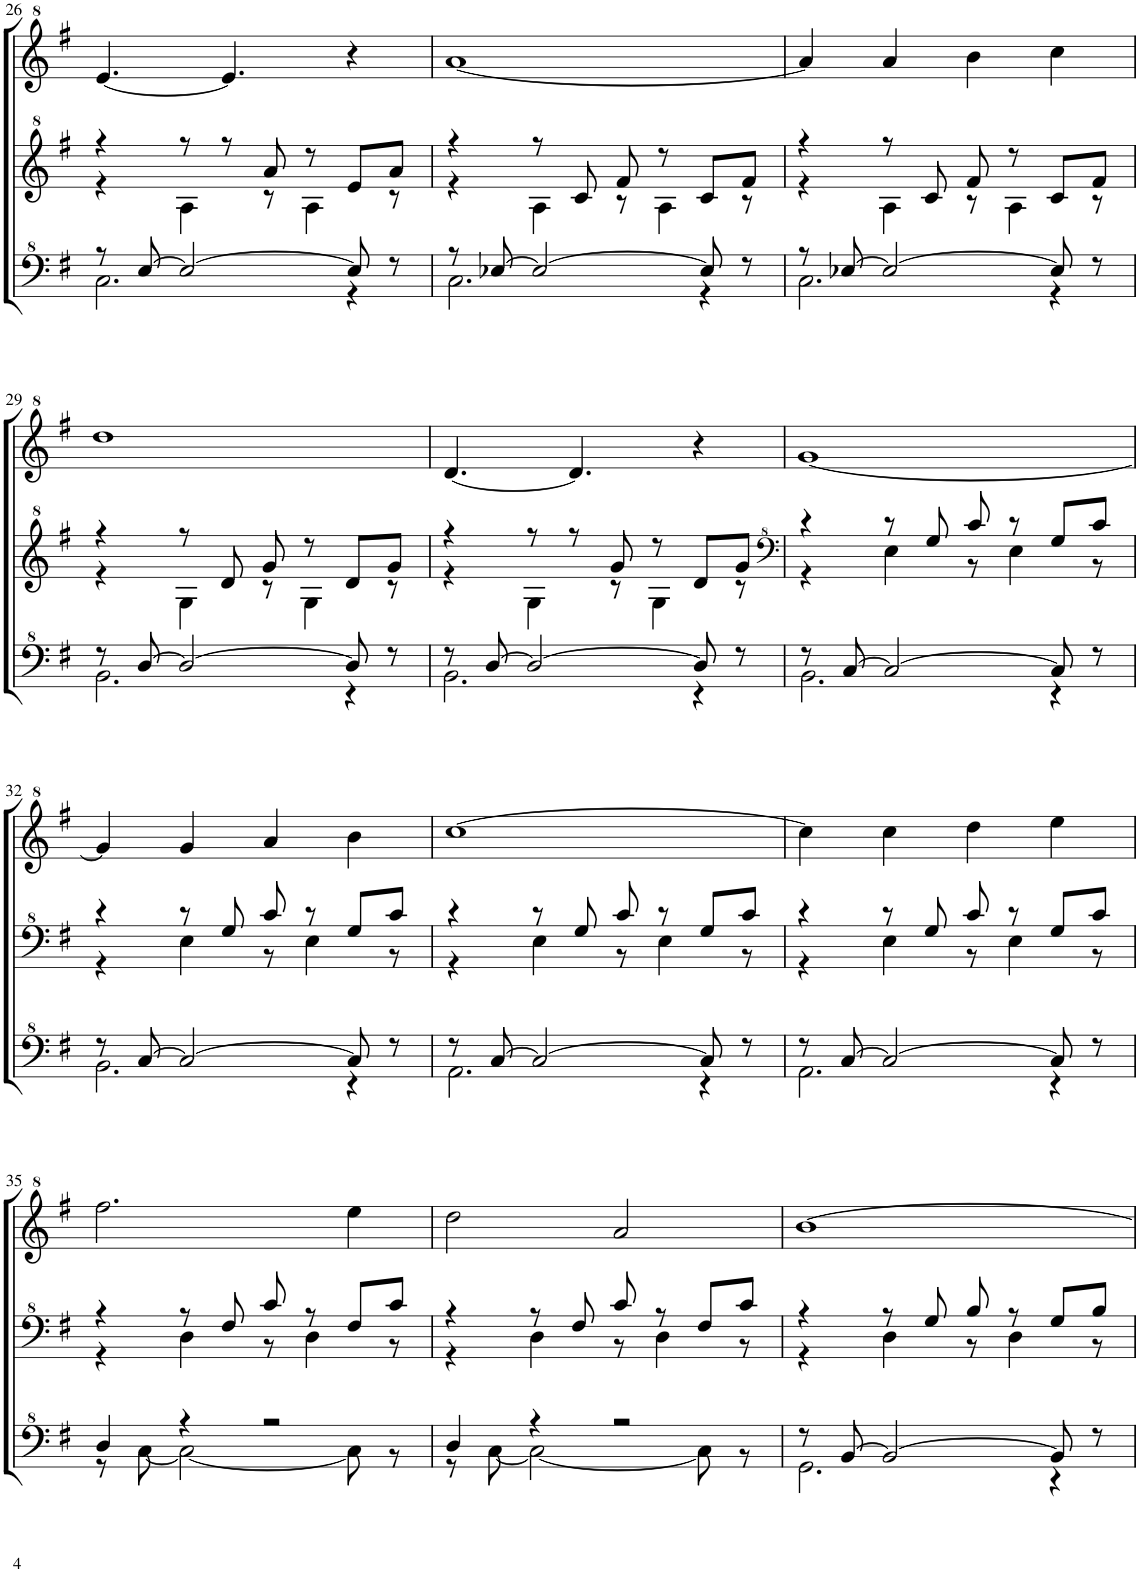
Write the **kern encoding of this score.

**kern	**kern	**kern
*part1	*part1	*part1
*staff3	*staff2	*staff1
*I"Model III	*	*
!!LO:PB:g=z
*clefF^4	*clefG^2	*clefG^2
*k[f#]	*k[f#]	*k[f#]
*M4/4	*M4/4	*M4/4
*met(c)	*met(c)	*met(c)
=26	=26	=26
*^	*^	*
2.c\	8r	4r	4r	[4.ee/
.	[8e/	.	.	.
.	2e/_	8r	4a\	.
.	.	8r	.	4.ee/]
.	.	8aa/	8r	.
.	.	8r	4a\	.
4r	8e/]	8ee/L	.	4r
.	8r	8aa/J	8r	.
=27	=27	=27	=27	=27
2.c\	8r	4r	4r	[1aa
.	[8e-X/	.	.	.
.	2e-/_	8r	4a\	.
.	.	8cc/	.	.
.	.	8ff#/	8r	.
.	.	8r	4a\	.
4r	8e-/]	8cc/L	.	.
.	8r	8ff#/J	8r	.
=28	=28	=28	=28	=28
2.c\	8r	4r	4r	4aa/]
.	[8e-X/	.	.	.
.	2e-/_	8r	4a\	4aa/
.	.	8cc/	.	.
.	.	8ff#/	8r	4bb\
.	.	8r	4a\	.
4r	8e-/]	8cc/L	.	4ccc\
.	8r	8ff#/J	8r	.
!!LO:LB:g=z
=29	=29	=29	=29	=29
2.B\	8r	4r	4r	1ddd
.	[8d/	.	.	.
.	2d/_	8r	4g\	.
.	.	8dd/	.	.
.	.	8gg/	8r	.
.	.	8r	4g\	.
4r	8d/]	8dd/L	.	.
.	8r	8gg/J	8r	.
=30	=30	=30	=30	=30
2.B\	8r	4r	4r	[4.dd/
.	[8d/	.	.	.
.	2d/_	8r	4g\	.
.	.	8r	.	4.dd/]
.	.	8gg/	8r	.
.	.	8r	4g\	.
4r	8d/]	8dd/L	.	4r
.	8r	8gg/J	8r	.
=31	=31	=31	=31	=31
*	*	*clefF^4	*	*
2.B\	8r	4r	4r	[1gg
.	[8c/	.	.	.
.	2c/_	8r	4e\	.
.	.	8g/	.	.
.	.	8cc/	8r	.
.	.	8r	4e\	.
4r	8c/]	8g/L	.	.
.	8r	8cc/J	8r	.
!!LO:LB:g=z
=32	=32	=32	=32	=32
2.B\	8r	4r	4r	4gg/]
.	[8c/	.	.	.
.	2c/_	8r	4e\	4gg/
.	.	8g/	.	.
.	.	8cc/	8r	4aa/
.	.	8r	4e\	.
4r	8c/]	8g/L	.	4bb\
.	8r	8cc/J	8r	.
=33	=33	=33	=33	=33
2.A\	8r	4r	4r	[1ccc
.	[8c/	.	.	.
.	2c/_	8r	4e\	.
.	.	8g/	.	.
.	.	8cc/	8r	.
.	.	8r	4e\	.
4r	8c/]	8g/L	.	.
.	8r	8cc/J	8r	.
=34	=34	=34	=34	=34
2.A\	8r	4r	4r	4ccc\]
.	[8c/	.	.	.
.	2c/_	8r	4e\	4ccc\
.	.	8g/	.	.
.	.	8cc/	8r	4ddd\
.	.	8r	4e\	.
4r	8c/]	8g/L	.	4eee\
.	8r	8cc/J	8r	.
!!LO:LB:g=z
=35	=35	=35	=35	=35
8r	4d/	4r	4r	2.fff#\
[8c\	.	.	.	.
2c\_	4r	8r	4d\	.
.	.	8f#/	.	.
.	2r	8cc/	8r	.
.	.	8r	4d\	.
8c\]	.	8f#/L	.	4eee\
8r	.	8cc/J	8r	.
=36	=36	=36	=36	=36
8r	4d/	4r	4r	2ddd\
[8c\	.	.	.	.
2c\_	4r	8r	4d\	.
.	.	8f#/	.	.
.	2r	8cc/	8r	2aa/
.	.	8r	4d\	.
8c\]	.	8f#/L	.	.
8r	.	8cc/J	8r	.
=37	=37	=37	=37	=37
2.G\	8r	4r	4r	[1bb
.	[8B/	.	.	.
.	2B/_	8r	4d\	.
.	.	8g/	.	.
.	.	8b/	8r	.
.	.	8r	4d\	.
4r	8B/]	8g/L	.	.
.	8r	8b/J	8r	.
*v	*v	*	*	*
*	*v	*v	*
=	=	=
*-	*-	*-
